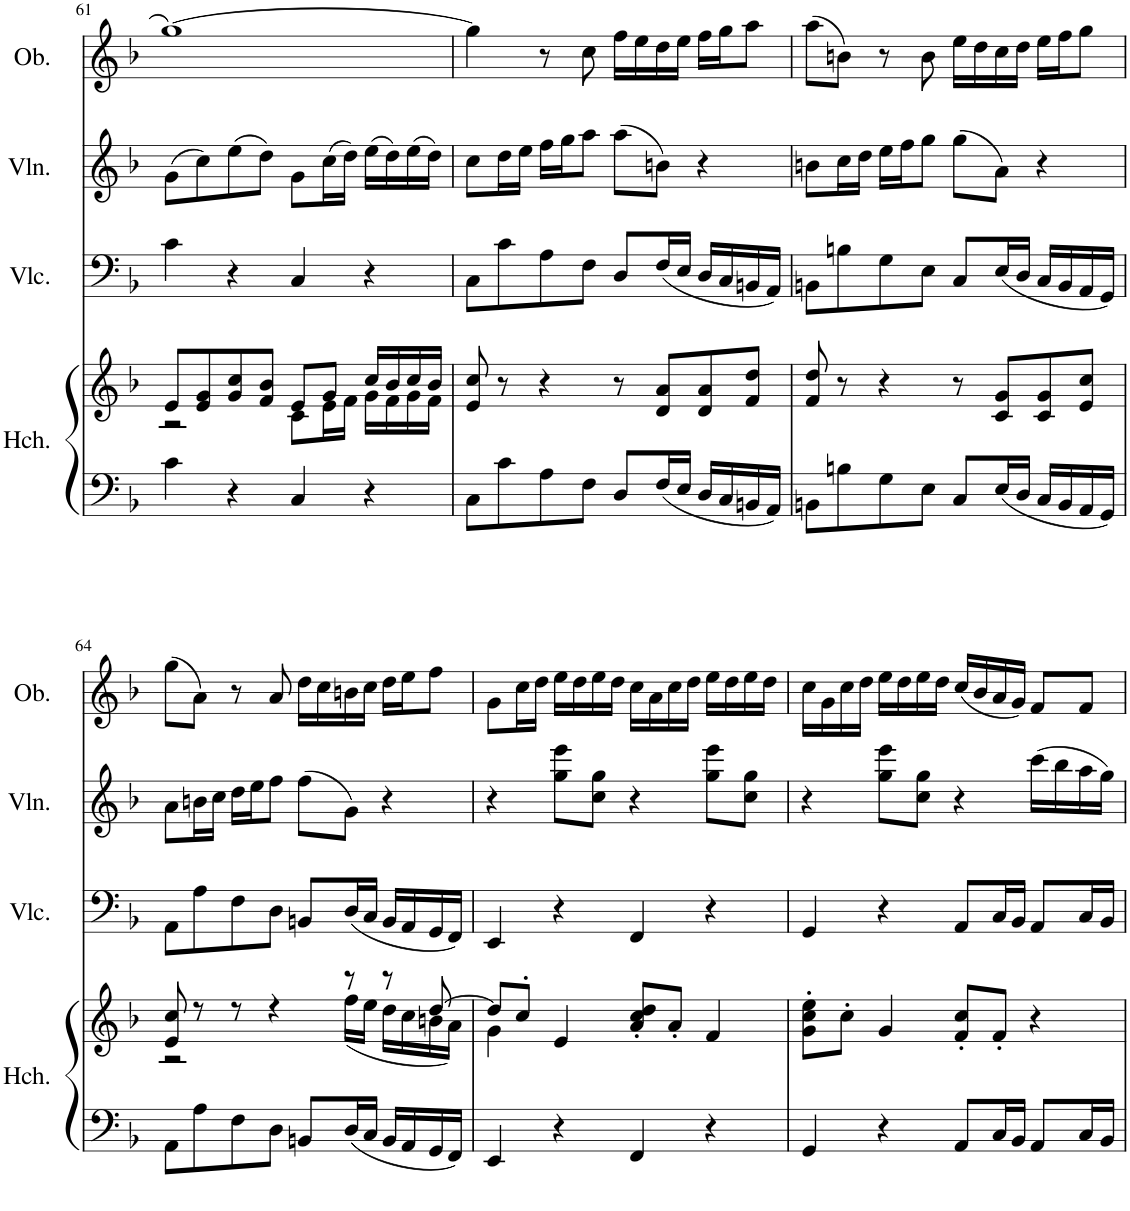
**kern	**kern	**kern	**kern	**kern
*part4	*part4	*part3	*part2	*part1
*staff5	*staff4	*staff3	*staff2	*staff1
*I"Harpsichord	*	*I"Violoncello	*I"Violin	*I"Oboe
*I'Hch.	*	*I'Vlc.	*I'Vln.	*I'Ob.
!!LO:PB:g=z
*clefF4	*clefG2	*clefF4	*clefG2	*clefG2
*k[b-]	*k[b-]	*k[b-]	*k[b-]	*k[b-]
*M4/4	*M4/4	*M4/4	*M4/4	*M4/4
*met(c)	*met(c)	*met(c)	*met(c)	*met(c)
=61	=61	=61	=61	=61
*	*^	*	*	*
4c\	8e/L	2r	4c\	(8g\L	[1gg
.	8e/ 8g/	.	.	8cc\)	.
4r	8g/ 8cc/	.	4r	(8ee\	.
.	8f/ 8b-/J	.	.	8dd\J)	.
4C/	8e/L	8c\L	4C/	8g\L	.
.	8g/J	16e\L	.	(16cc\L	.
.	.	16f\JJ	.	16dd\JJ)	.
4r	16cc/LL	16g\LL	4r	(16ee\LL	.
.	16b-/	16f\	.	16dd\)	.
.	16cc/	16g\	.	(16ee\	.
.	16b-/JJ	16f\JJ	.	16dd\JJ)	.
*	*v	*v	*	*	*
=62	=62	=62	=62	=62
8C\L	8e/ 8cc/	8C\L	8cc\L	4gg\]
8c\	8r	8c\	16dd\L	.
.	.	.	16ee\JJ	.
8A\	4r	8A\	16ff\LL	8r
.	.	.	16gg\J	.
8F\J	.	8F\J	8aa\J	8cc\
8D/L	8r	8D/L	(8aa\L	16ff\LL
.	.	.	.	16ee\
16F/L	8d/ 8a/L	(16F/L	8bn\J)	16dd\
16E/JJ	.	16E/JJ	.	16ee\JJ
16D/LL	8d/ 8a/	16D/LL	4r	16ff\LL
16C/	.	16C/	.	16gg\J
16BBn/	8f/ 8dd/J	16BBn/	.	8aa\J
16AA/JJ	.	16AA/JJ)	.	.
=63	=63	=63	=63	=63
8BBn\L	8f/ 8dd/	8BBn\L	8bn\L	(8aa\L
8Bn\	8r	8Bn\	16cc\L	8bn\J)
.	.	.	16dd\JJ	.
8G\	4r	8G\	16ee\LL	8r
.	.	.	16ff\J	.
8E\J	.	8E\J	8gg\J	8b\
8C/L	8r	8C/L	(8gg\L	16ee\LL
.	.	.	.	16dd\
16E/L	8c/ 8g/L	(16E/L	8a\J)	16cc\
16D/JJ	.	16D/JJ	.	16dd\JJ
16C/LL	8c/ 8g/	16C/LL	4r	16ee\LL
16BB/	.	16BB/	.	16ff\J
16AA/	8e/ 8cc/J	16AA/	.	8gg\J
16GG/JJ	.	16GG/JJ)	.	.
!!LO:LB:g=z
=64	=64	=64	=64	=64
*	*^	*	*	*
8AA\L	8e/ 8cc/	2r	8AA\L	8a\L	(8gg\L
8A\	8r	.	8A\	16bn\L	8a\J)
.	.	.	.	16cc\JJ	.
8F\	8r	.	8F\	16dd\LL	8r
.	.	.	.	16ee\J	.
8D\J	4r	.	8D\J	8ff\J	8a/
8BBn/L	.	8ryy	8BBn/L	(8ff\L	16dd\LL
.	.	.	.	.	16cc\
16D/L	8r	(16ff\LL	(16D/L	8g\J)	16bn\
16C/JJ	.	16ee\JJ	16C/JJ	.	16cc\JJ
16BB/LL	8r	16dd\LL	16BB/LL	4r	16dd\LL
16AA/	.	16cc\	16AA/	.	16ee\J
16GG/	[8dd/	16bn\	16GG/	.	8ff\J
16FF/JJ	.	16a\JJ)	16FF/JJ)	.	.
=65	=65	=65	=65	=65	=65
4EE/	8dd/L]	4g\	4EE/	4r	8g\L
.	8cc'/J	.	.	.	16cc\L
.	.	.	.	.	16dd\JJ
4r	4e/	2.ryy	4r	8gg\ 8eee\L	16ee\LL
.	.	.	.	.	16dd\
.	.	.	.	8cc\ 8gg\J	16ee\
.	.	.	.	.	16dd\JJ
4FF/	8a/'< 8cc/'< 8dd/'<L	.	4FF/	4r	16cc\LL
.	.	.	.	.	16a\
.	8a'</J	.	.	.	16cc\
.	.	.	.	.	16dd\JJ
4r	4f/	.	4r	8gg\ 8eee\L	16ee\LL
.	.	.	.	.	16dd\
.	.	.	.	8cc\ 8gg\J	16ee\
.	.	.	.	.	16dd\JJ
*	*v	*v	*	*	*
=66	=66	=66	=66	=66
4GG/	8g\' 8cc\' 8ee\'L	4GG/	4r	16cc\LL
.	.	.	.	16g\
.	8cc'\J	.	.	16cc\
.	.	.	.	16dd\JJ
4r	4g/	4r	8gg\ 8eee\L	16ee\LL
.	.	.	.	16dd\
.	.	.	8cc\ 8gg\J	16ee\
.	.	.	.	16dd\JJ
8AA/L	8f/' 8cc/'L	8AA/L	4r	(16cc/LL
.	.	.	.	16b-/
16C/L	8f'/J	16C/L	.	16a/
16BB-/JJ	.	16BB-/JJ	.	16g/JJ)
8AA/L	4r	8AA/L	(16ccc\LL	8f/L
.	.	.	16bb-\	.
16C/L	.	16C/L	16aa\	8f/J
16BB-/JJ	.	16BB-/JJ	16gg\JJ)	.
=	=	=	=	=
*-	*-	*-	*-	*-
